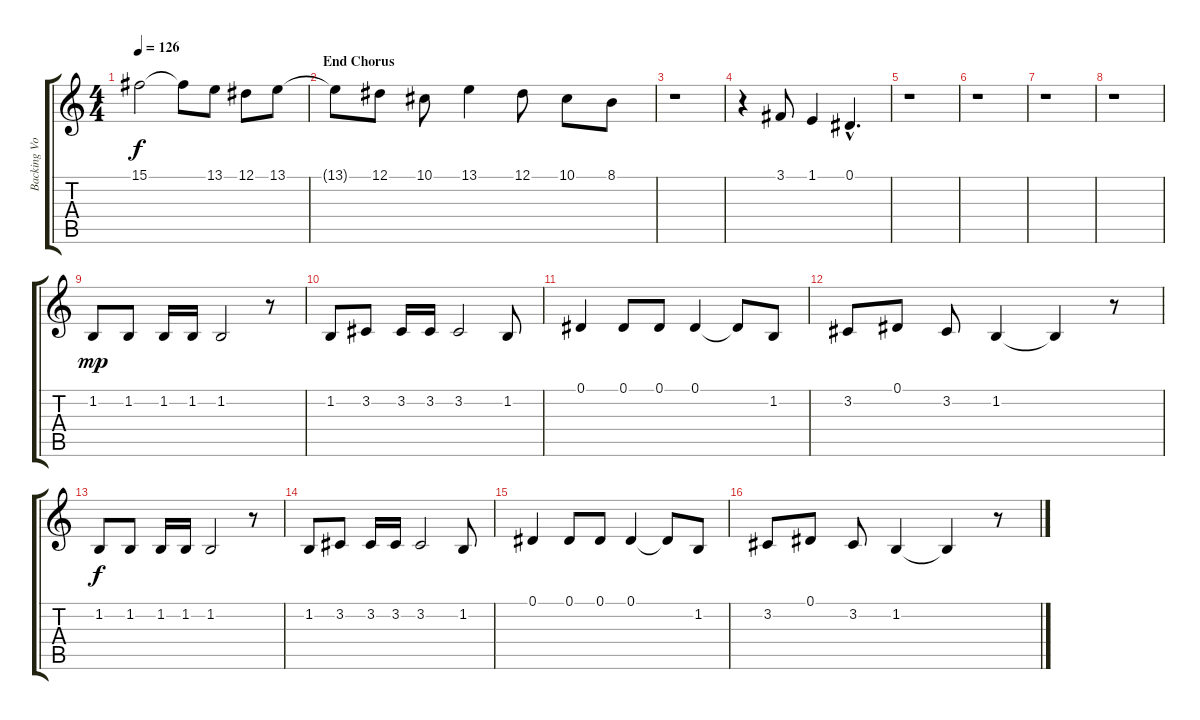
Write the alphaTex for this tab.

\track ("Backing Vocals (English)" "Backing Vo") {instrument pad1newage}
\staff {score tabs}
\tuning (Eb4 Bb3 Gb3 Db3 Ab2 Eb2) {hide}
\ts (4 4)
\tempo 126
\clef g2
\ks c
15.1.2{dy f} 15.1{t}.8 13.1.8 12.1.8 13.1.8 |
\section ("" "End Chorus")
13.1{t}.8 12.1.8 10.1.8 13.1.4 12.1.8 10.1.8 8.1.8 |
r.1 |
r.4 3.1.8 1.1.4 0.1{hac}.4{d} |
r.1 |
r.1 |
r.1 |
r.1 |
1.2.8{dy mp} 1.2.8 1.2.16 1.2.16 1.2.2 r.8 |
1.2.8 3.2.8 3.2.16 3.2.16 3.2.2 1.2.8 |
0.1.4 0.1.8 0.1.8 0.1.4 0.1{t}.8 1.2.8 |
3.2.8 0.1.8 3.2.8 1.2.4 1.2{t}.4 r.8 |
1.2.8{dy f} 1.2.8 1.2.16 1.2.16 1.2.2 r.8 |
1.2.8 3.2.8 3.2.16 3.2.16 3.2.2 1.2.8 |
0.1.4 0.1.8 0.1.8 0.1.4 0.1{t}.8 1.2.8 |
3.2.8 0.1.8 3.2.8 1.2.4 1.2{t}.4 r.8
